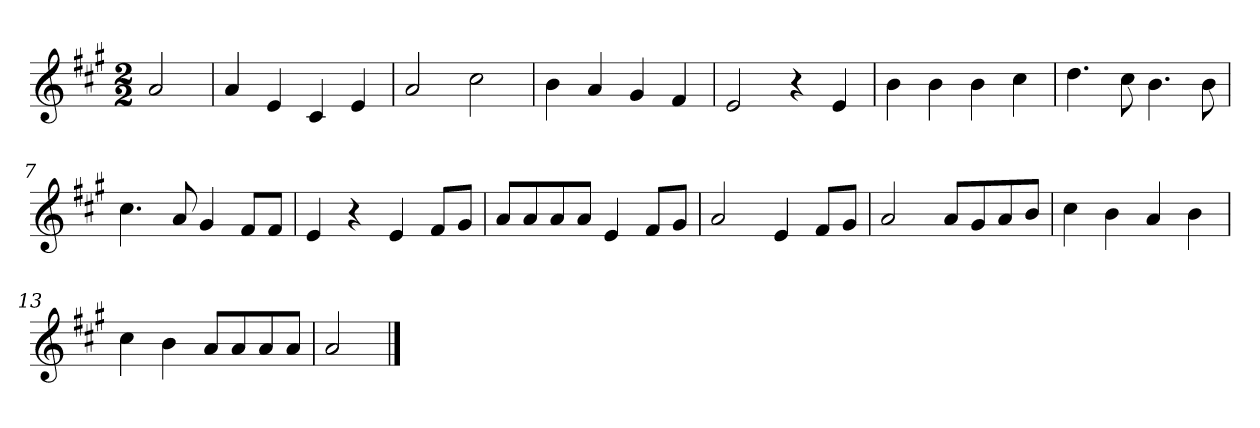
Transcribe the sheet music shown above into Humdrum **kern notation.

**kern
*part1
*staff1
*k[f#c#g#]
*M2/2
*MM120
=
2a
=1
4a
4e
4c#
4e
=2
2a
2cc#
=3
4b
4a
4g#
4f#
=4
2e
4r
4e
=5
4b
4b
4b
4cc#
=6
4.dd
8cc#
4.b
8b
=7
4.cc#
8a
4g#
8f#L
8f#J
=8
4e
4r
4e
8f#L
8g#J
=9
8aL
8a
8a
8aJ
4e
8f#L
8g#J
=10
2a
4e
8f#L
8g#J
=11
2a
8aL
8g#
8a
8bJ
=12
4cc#
4b
4a
4b
=13
4cc#
4b
8aL
8a
8a
8aJ
=14
2a
==
*-
